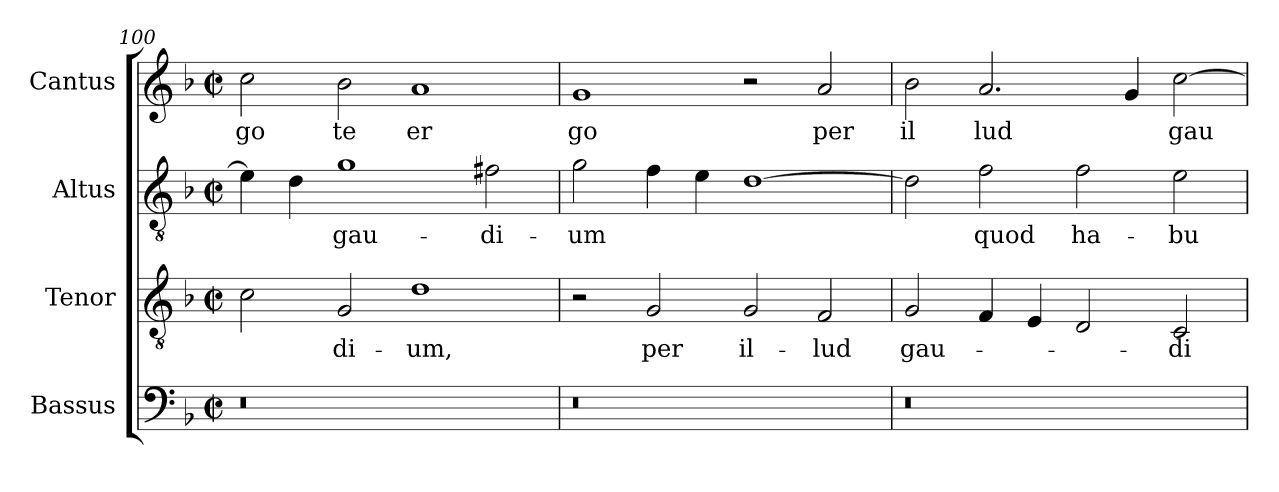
**kern	**kern	**text	**kern	**text	**kern	**text
*part4	*part3	*part3	*part2	*part2	*part1	*part1
*staff4	*staff3	*staff3	*staff2	*staff2	*staff1	*staff1
*I"Bassus	*I"Tenor	*	*I"Altus	*	*I"Cantus	*
*clefF4	*clefGv2	*	*clefGv2	*	*clefG2	*
*k[b-]	*k[b-]	*	*k[b-]	*	*k[b-]	*
*F:	*F:	*	*F:	*	*F:	*
*M2/2	*M2/2	*	*M2/2	*	*M2/2	*
*met(c|)	*met(c|)	*	*met(c|)	*	*met(c|)	*
=100	=100	=100	=100	=100	=100	=100
!	!	!	!	!	!	!LO:LY:b:cj
0r	2c\	.	4e\]	.	2cc\	go
.	.	.	4d\	.	.	.
!	!	!LO:LY:b:cj	!	!LO:LY:b:cj	!	!LO:LY:b:cj
.	2G/	-di-	1g	gau-	2b-\	te
!	!	!LO:LY:b:cj	!	!	!	!LO:LY:b:cj
.	1d	-um,	.	.	1a	er
!	!	!	!	!LO:LY:b:cj	!	!
.	.	.	2f#\	-di-	.	.
=101	=101	=101	=101	=101	=101	=101
!	!	!	!	!LO:LY:b	!	!LO:LY:b:cj
0r	2r	.	2g\	-um	1g	go
!	!	!LO:LY:b:cj	!	!	!	!
.	2G/	per	4f\	.	.	.
.	.	.	4e\	.	.	.
!	!	!LO:LY:b:cj	!	!	!	!
.	2G/	il-	[>1d	.	2r	.
!	!	!LO:LY:b:cj	!	!	!	!LO:LY:b:cj
.	2F/	-lud	.	.	2a/	per
=102	=102	=102	=102	=102	=102	=102
!	!	!LO:LY:b	!	!	!	!LO:LY:b:cj
0r	2G/	gau-	2d\]	.	2b-\	il
!	!	!	!	!LO:LY:b:cj	!	!LO:LY:b
.	4F/	.	2f\	quod	2.a/	lud
.	4E/	.	.	.	.	.
!	!	!	!	!LO:LY:b:cj	!	!
.	2D/	.	2f\	ha-	.	.
.	.	.	.	.	4g/	.
!	!	!LO:LY:b:cj	!	!LO:LY:b:cj	!	!LO:LY:b
.	2C/	-di-	2e\	-bu-	[>2cc\	gau
=	=	=	=	=	=	=
*-	*-	*-	*-	*-	*-	*-
